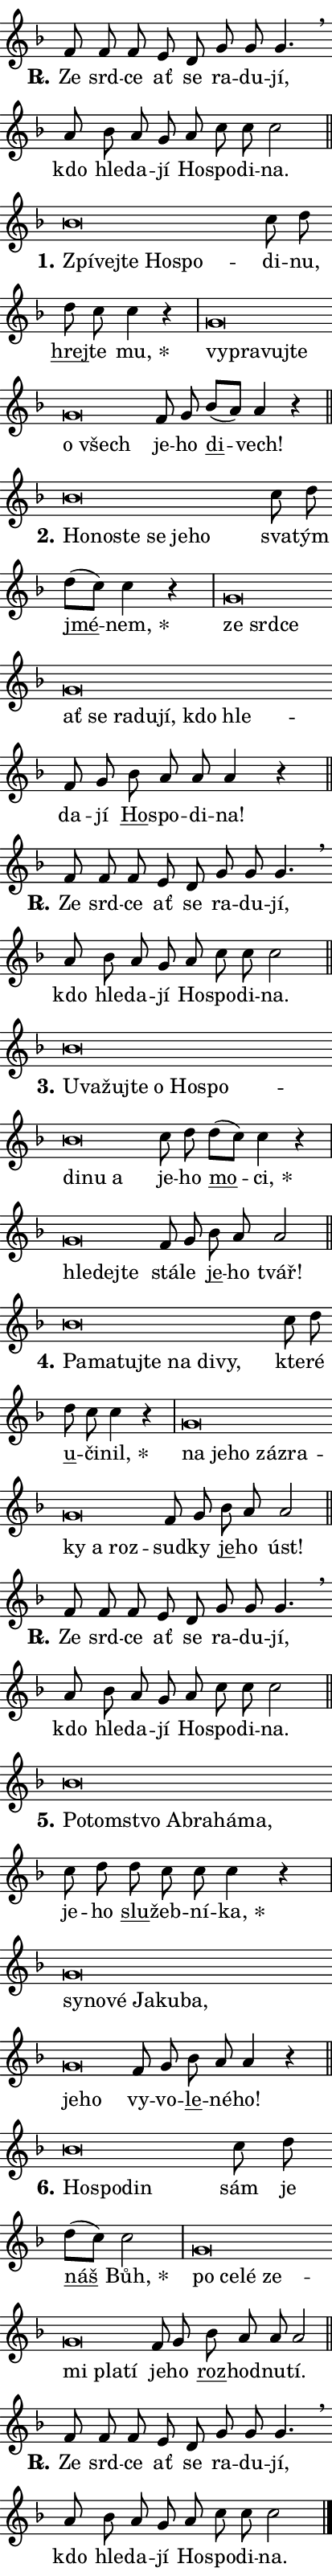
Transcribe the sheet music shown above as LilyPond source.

\version "2.24.0"
\header { tagline = "" }
\paper {
  indent = 0\cm
  top-margin = 0\cm
  right-margin = 0\cm
  bottom-margin = 0\cm
  left-margin = 0\cm
  paper-width = 7\cm
  page-breaking = #ly:one-page-breaking
  system-system-spacing.basic-distance = #11
  score-system-spacing.basic-distance = #11
  ragged-last = ##f
}


%% Author: Thomas Morley
%% https://lists.gnu.org/archive/html/lilypond-user/2020-05/msg00002.html
#(define (line-position grob)
"Returns position of @var[grob} in current system:
   @code{'start}, if at first time-step
   @code{'end}, if at last time-step
   @code{'middle} otherwise
"
  (let* ((col (ly:item-get-column grob))
         (ln (ly:grob-object col 'left-neighbor))
         (rn (ly:grob-object col 'right-neighbor))
         (col-to-check-left (if (ly:grob? ln) ln col))
         (col-to-check-right (if (ly:grob? rn) rn col))
         (break-dir-left
           (and
             (ly:grob-property col-to-check-left 'non-musical #f)
             (ly:item-break-dir col-to-check-left)))
         (break-dir-right
           (and
             (ly:grob-property col-to-check-right 'non-musical #f)
             (ly:item-break-dir col-to-check-right))))
        (cond ((eqv? 1 break-dir-left) 'start)
              ((eqv? -1 break-dir-right) 'end)
              (else 'middle))))

#(define (tranparent-at-line-position vctor)
  (lambda (grob)
  "Relying on @code{line-position} select the relevant enry from @var{vctor}.
Used to determine transparency,"
    (case (line-position grob)
      ((end) (not (vector-ref vctor 0)))
      ((middle) (not (vector-ref vctor 1)))
      ((start) (not (vector-ref vctor 2))))))

noteHeadBreakVisibility =
#(define-music-function (break-visibility)(vector?)
"Makes @code{NoteHead}s transparent relying on @var{break-visibility}"
#{
  \override NoteHead.transparent =
    #(tranparent-at-line-position break-visibility)
#})

#(define delete-ledgers-for-transparent-note-heads
  (lambda (grob)
    "Reads whether a @code{NoteHead} is transparent.
If so this @code{NoteHead} is removed from @code{'note-heads} from
@var{grob}, which is supposed to be @code{LedgerLineSpanner}.
As a result ledgers are not printed for this @code{NoteHead}"
    (let* ((nhds-array (ly:grob-object grob 'note-heads))
           (nhds-list
             (if (ly:grob-array? nhds-array)
                 (ly:grob-array->list nhds-array)
                 '()))
           ;; Relies on the transparent-property being done before
           ;; Staff.LedgerLineSpanner.after-line-breaking is executed.
           ;; This is fragile ...
           (to-keep
             (remove
               (lambda (nhd)
                 (ly:grob-property nhd 'transparent #f))
               nhds-list)))
      ;; TODO find a better method to iterate over grob-arrays, similiar
      ;; to filter/remove etc for lists
      ;; For now rebuilt from scratch
      (set! (ly:grob-object grob 'note-heads)  '())
      (for-each
        (lambda (nhd)
          (ly:pointer-group-interface::add-grob grob 'note-heads nhd))
        to-keep))))

hideNotes = {
  \noteHeadBreakVisibility #begin-of-line-visible
}
unHideNotes = {
  \noteHeadBreakVisibility #all-visible
}

% work-around for resetting accidentals
% https://lilypond.org/doc/v2.23/Documentation/notation/displaying-rhythms#unmetered-music
cadenzaMeasure = {
  \cadenzaOff
  \partial 1024 s1024
  \cadenzaOn
}

#(define-markup-command (accent layout props text) (markup?)
  "Underline accented syllable"
  (interpret-markup layout props
    #{\markup \override #'(offset . 4.3) \underline { #text }#}))

responsum = \markup \concat {
  "R" \hspace #-1.05 \path #0.1 #'((moveto 0 0.07) (lineto 0.9 0.8)) \hspace #0.05 "."
}

\layout {
    \context {
        \Staff
        \remove "Time_signature_engraver"
        \override LedgerLineSpanner.after-line-breaking = #delete-ledgers-for-transparent-note-heads
    }
    \context {
        \Voice {
            \override NoteHead.output-attributes = #'((class . "notehead"))
            \override Hairpin.height = #0.55
        }
    }
    \context {
        \Lyrics {
            \override StanzaNumber.output-attributes = #'((class . "stanzanumber"))
            \override LyricSpace.minimum-distance = #0.9
            \override LyricText.font-name = #"TeX Gyre Schola"
            \override LyricText.font-size = 1
            \override StanzaNumber.font-name = #"TeX Gyre Schola Bold"
            \override StanzaNumber.font-size = 1
        }
    }
}

% magnetic-lyrics.ily
%
%   written by
%     Jean Abou Samra <jean@abou-samra.fr>
%     Werner Lemberg <wl@gnu.org>
%
%   adapted by
%     Jiri Hon <jiri.hon@gmail.com>
%
% Version 2022-Apr-15

% https://www.mail-archive.com/lilypond-user@gnu.org/msg149350.html

#(define (Left_hyphen_pointer_engraver context)
   "Collect syllable-hyphen-syllable occurrences in lyrics and store
them in properties.  This engraver only looks to the left.  For
example, if the lyrics input is @code{foo -- bar}, it does the
following.

@itemize @bullet
@item
Set the @code{text} property of the @code{LyricHyphen} grob between
@q{foo} and @q{bar} to @code{foo}.

@item
Set the @code{left-hyphen} property of the @code{LyricText} grob with
text @q{foo} to the @code{LyricHyphen} grob between @q{foo} and
@q{bar}.
@end itemize

Use this auxiliary engraver in combination with the
@code{lyric-@/text::@/apply-@/magnetic-@/offset!} hook."
   (let ((hyphen #f)
         (text #f))
     (make-engraver
      (acknowledgers
       ((lyric-syllable-interface engraver grob source-engraver)
        (set! text grob)))
      (end-acknowledgers
       ((lyric-hyphen-interface engraver grob source-engraver)
        ;(when (not (grob::has-interface grob 'lyric-space-interface))
          (set! hyphen grob)));)
      ((stop-translation-timestep engraver)
       (when (and text hyphen)
         (ly:grob-set-object! text 'left-hyphen hyphen))
       (set! text #f)
       (set! hyphen #f)))))

#(define (lyric-text::apply-magnetic-offset! grob)
   "If the space between two syllables is less than the value in
property @code{LyricText@/.details@/.squash-threshold}, move the right
syllable to the left so that it gets concatenated with the left
syllable.

Use this function as a hook for
@code{LyricText@/.after-@/line-@/breaking} if the
@code{Left_@/hyphen_@/pointer_@/engraver} is active."
   (let ((hyphen (ly:grob-object grob 'left-hyphen #f)))
     (when hyphen
       (let ((left-text (ly:spanner-bound hyphen LEFT)))
         (when (grob::has-interface left-text 'lyric-syllable-interface)
           (let* ((common (ly:grob-common-refpoint grob left-text X))
                  (this-x-ext (ly:grob-extent grob common X))
                  (left-x-ext
                   (begin
                     ;; Trigger magnetism for left-text.
                     (ly:grob-property left-text 'after-line-breaking)
                     (ly:grob-extent left-text common X)))
                  ;; `delta` is the gap width between two syllables.
                  (delta (- (interval-start this-x-ext)
                            (interval-end left-x-ext)))
                  (details (ly:grob-property grob 'details))
                  (threshold (assoc-get 'squash-threshold details 0.2)))
             (when (< delta threshold)
               (let* (;; We have to manipulate the input text so that
                      ;; ligatures crossing syllable boundaries are not
                      ;; disabled.  For languages based on the Latin
                      ;; script this is essentially a beautification.
                      ;; However, for non-Western scripts it can be a
                      ;; necessity.
                      (lt (ly:grob-property left-text 'text))
                      (rt (ly:grob-property grob 'text))
                      (is-space (grob::has-interface hyphen 'lyric-space-interface))
                      (space (if is-space " " ""))
                      (space-markup (grob-interpret-markup grob " "))
                      (space-size (interval-length (ly:stencil-extent space-markup X)))
                      (extra-delta (if is-space space-size 0))
                      ;; Append new syllable.
                      (ltrt-space (if (and (string? lt) (string? rt))
                                (string-append lt space rt)
                                (make-concat-markup (list lt space rt))))
                      ;; Right-align `ltrt` to the right side.
                      (ltrt-space-markup (grob-interpret-markup
                               grob
                               (make-translate-markup
                                (cons (interval-length this-x-ext) 0)
                                (make-right-align-markup ltrt-space)))))
                 (begin
                   ;; Don't print `left-text`.
                   (ly:grob-set-property! left-text 'stencil #f)
                   ;; Set text and stencil (which holds all collected
                   ;; syllables so far) and shift it to the left.
                   (ly:grob-set-property! grob 'text ltrt-space)
                   (ly:grob-set-property! grob 'stencil ltrt-space-markup)
                   (ly:grob-translate-axis! grob (- (- delta extra-delta)) X))))))))))


#(define (lyric-hyphen::displace-bounds-first grob)
   ;; Make very sure this callback isn't triggered too early.
   (let ((left (ly:spanner-bound grob LEFT))
         (right (ly:spanner-bound grob RIGHT)))
     (ly:grob-property left 'after-line-breaking)
     (ly:grob-property right 'after-line-breaking)
     (ly:lyric-hyphen::print grob)))

squashThreshold = #0.4

\layout {
  \context {
    \Lyrics
    \consists #Left_hyphen_pointer_engraver
    \override LyricText.after-line-breaking =
      #lyric-text::apply-magnetic-offset!
    \override LyricHyphen.stencil = #lyric-hyphen::displace-bounds-first
    \override LyricText.details.squash-threshold = \squashThreshold
    \override LyricHyphen.minimum-distance = 0
    \override LyricHyphen.minimum-length = \squashThreshold
  }
}

squash = \override LyricText.details.squash-threshold = 9999
unSquash = \override LyricText.details.squash-threshold = \squashThreshold

left = \override LyricText.self-alignment-X = #LEFT
unLeft = \revert LyricText.self-alignment-X

starOffset = #(lambda (grob) 
                (let ((x_offset (ly:self-alignment-interface::aligned-on-x-parent grob)))
                  (if (= x_offset 0) 0 (+ x_offset 1.2))))

star = #(define-music-function (syllable)(string?)
"Append star separator at the end of a syllable"
#{
  \once \override LyricText.X-offset = #starOffset
  \lyricmode { \markup {
    #syllable
    \override #'((font-name . "TeX Gyre Schola Bold")) \hspace #0.2 \lower #0.65 \larger "*"
  } }
#})

starAccent = #(define-music-function (syllable)(string?)
"Append star separator at the end of a syllable and make accent"
#{
  \once \override LyricText.X-offset = #starOffset
  \lyricmode { \markup {
    \accent #syllable
    \override #'((font-name . "TeX Gyre Schola Bold")) \hspace #0.2 \lower #0.65 \larger "*"
  } }
#})

breath = #(define-music-function (syllable)(string?)
"Append breathing indicator at the end of a syllable"
#{
  \lyricmode { \markup { #syllable "+" } }
#})

optionalBreath = #(define-music-function (syllable)(string?)
"Append optional breathing indicator at the end of a syllable"
#{
  \lyricmode { \markup { #syllable "(+)" } }
#})


\score {
    <<
        \new Voice = "melody" { \cadenzaOn \key f \major \relative { f'8 f f e d g g g4. \breathe \bar "" a8 bes a g \bar "" a c c c2 \cadenzaMeasure \bar "||" \break } }
        \new Lyrics \lyricsto "melody" { \lyricmode { \set stanza = \responsum
Ze srd -- ce ať se ra -- du -- jí, kdo hle -- da -- jí Ho -- spo -- di -- na. } }
    >>
    \layout {}
}

\score {
    <<
        \new Voice = "melody" { \cadenzaOn \key f \major \relative { bes'\breve*1/16 \hideNotes \breve*1/16 \bar "" \breve*1/16 \bar "" \breve*1/16 \breve*1/16 \bar "" \unHideNotes c8 d \bar "" d c c4 r \cadenzaMeasure \bar "|" g\breve*1/16 \hideNotes \breve*1/16 \bar "" \breve*1/16 \bar "" \breve*1/16 \bar "" \breve*1/16 \breve*1/16 \bar "" \unHideNotes f8 g \bar "" bes[( a)] a4 r \cadenzaMeasure \bar "||" \break } }
        \new Lyrics \lyricsto "melody" { \lyricmode { \set stanza = "1."
\left Zpí -- \squash vej -- te Ho -- spo -- \unLeft \unSquash di -- nu, \markup \accent hrej -- te \star mu, \left vy -- \squash pra -- vuj -- te o všech \unLeft \unSquash je -- ho \markup \accent di -- vech! } }
    >>
    \layout {}
}

\score {
    <<
        \new Voice = "melody" { \cadenzaOn \key f \major \relative { bes'\breve*1/16 \hideNotes \breve*1/16 \bar "" \breve*1/16 \bar "" \breve*1/16 \bar "" \breve*1/16 \breve*1/16 \bar "" \unHideNotes c8 d \bar "" d[( c)] c4 r \cadenzaMeasure \bar "|" g\breve*1/16 \hideNotes \breve*1/16 \bar "" \breve*1/16 \bar "" \breve*1/16 \bar "" \breve*1/16 \bar "" \breve*1/16 \bar "" \breve*1/16 \bar "" \breve*1/16 \bar "" \breve*1/16 \breve*1/16 \bar "" \unHideNotes f8 g \bar "" bes a a a4 r \cadenzaMeasure \bar "||" \break } }
        \new Lyrics \lyricsto "melody" { \lyricmode { \set stanza = "2."
\left Ho -- \squash no -- ste se je -- ho \unLeft \unSquash sva -- tým \markup \accent jmé -- \star nem, \left ze \squash srd -- ce ať se ra -- du -- jí, kdo hle -- \unLeft \unSquash da -- jí \markup \accent Ho -- spo -- di -- na! } }
    >>
    \layout {}
}

\score {
    <<
        \new Voice = "melody" { \cadenzaOn \key f \major \relative { f'8 f f e d g g g4. \breathe \bar "" a8 bes a g \bar "" a c c c2 \cadenzaMeasure \bar "||" \break } }
        \new Lyrics \lyricsto "melody" { \lyricmode { \set stanza = \responsum
Ze srd -- ce ať se ra -- du -- jí, kdo hle -- da -- jí Ho -- spo -- di -- na. } }
    >>
    \layout {}
}

\score {
    <<
        \new Voice = "melody" { \cadenzaOn \key f \major \relative { bes'\breve*1/16 \hideNotes \breve*1/16 \bar "" \breve*1/16 \bar "" \breve*1/16 \bar "" \breve*1/16 \bar "" \breve*1/16 \bar "" \breve*1/16 \bar "" \breve*1/16 \bar "" \breve*1/16 \breve*1/16 \bar "" \unHideNotes c8 d \bar "" d[( c)] c4 r \cadenzaMeasure \bar "|" g\breve*1/16 \hideNotes \breve*1/16 \breve*1/16 \bar "" \unHideNotes f8 g \bar "" bes a a2 \cadenzaMeasure \bar "||" \break } }
        \new Lyrics \lyricsto "melody" { \lyricmode { \set stanza = "3."
\left U -- \squash va -- žuj -- te o Ho -- spo -- di -- nu a \unLeft \unSquash je -- ho \markup \accent mo -- \star ci, \left hle -- \squash dej -- te \unLeft \unSquash stá -- le \markup \accent je -- ho tvář! } }
    >>
    \layout {}
}

\score {
    <<
        \new Voice = "melody" { \cadenzaOn \key f \major \relative { bes'\breve*1/16 \hideNotes \breve*1/16 \bar "" \breve*1/16 \bar "" \breve*1/16 \bar "" \breve*1/16 \bar "" \breve*1/16 \breve*1/16 \bar "" \unHideNotes c8 d \bar "" d c c4 r \cadenzaMeasure \bar "|" g\breve*1/16 \hideNotes \breve*1/16 \bar "" \breve*1/16 \bar "" \breve*1/16 \bar "" \breve*1/16 \bar "" \breve*1/16 \bar "" \breve*1/16 \breve*1/16 \bar "" \unHideNotes f8 g \bar "" bes a a2 \cadenzaMeasure \bar "||" \break } }
        \new Lyrics \lyricsto "melody" { \lyricmode { \set stanza = "4."
\left Pa -- \squash ma -- tuj -- te na di -- vy, \unLeft \unSquash kte -- ré \markup \accent u -- či -- \star nil, \left na \squash je -- ho zá -- zra -- ky a roz -- \unLeft \unSquash sud -- ky \markup \accent je -- ho úst! } }
    >>
    \layout {}
}

\score {
    <<
        \new Voice = "melody" { \cadenzaOn \key f \major \relative { f'8 f f e d g g g4. \breathe \bar "" a8 bes a g \bar "" a c c c2 \cadenzaMeasure \bar "||" \break } }
        \new Lyrics \lyricsto "melody" { \lyricmode { \set stanza = \responsum
Ze srd -- ce ať se ra -- du -- jí, kdo hle -- da -- jí Ho -- spo -- di -- na. } }
    >>
    \layout {}
}

\score {
    <<
        \new Voice = "melody" { \cadenzaOn \key f \major \relative { bes'\breve*1/16 \hideNotes \breve*1/16 \bar "" \breve*1/16 \bar "" \breve*1/16 \bar "" \breve*1/16 \bar "" \breve*1/16 \breve*1/16 \bar "" \unHideNotes c8 d \bar "" d c c c4 r \cadenzaMeasure \bar "|" g\breve*1/16 \hideNotes \breve*1/16 \bar "" \breve*1/16 \bar "" \breve*1/16 \bar "" \breve*1/16 \bar "" \breve*1/16 \bar "" \breve*1/16 \breve*1/16 \bar "" \unHideNotes f8 g \bar "" bes a a4 r \cadenzaMeasure \bar "||" \break } }
        \new Lyrics \lyricsto "melody" { \lyricmode { \set stanza = "5."
\left Po -- \squash tom -- stvo Ab -- ra -- há -- ma, \unLeft \unSquash je -- ho \markup \accent slu -- žeb -- ní -- \star ka, \left sy -- \squash no -- vé Ja -- ku -- ba, je -- ho \unLeft \unSquash vy -- vo -- \markup \accent le -- né -- ho! } }
    >>
    \layout {}
}

\score {
    <<
        \new Voice = "melody" { \cadenzaOn \key f \major \relative { bes'\breve*1/16 \hideNotes \breve*1/16 \breve*1/16 \bar "" \unHideNotes c8 d \bar "" d[( c)] c2 \cadenzaMeasure \bar "|" g\breve*1/16 \hideNotes \breve*1/16 \bar "" \breve*1/16 \bar "" \breve*1/16 \bar "" \breve*1/16 \bar "" \breve*1/16 \breve*1/16 \bar "" \unHideNotes f8 g \bar "" bes a a a2 \cadenzaMeasure \bar "||" \break } }
        \new Lyrics \lyricsto "melody" { \lyricmode { \set stanza = "6."
\left Ho -- \squash spo -- din \unLeft \unSquash sám je \markup \accent náš \star Bůh, \left po \squash ce -- lé ze -- mi pla -- tí \unLeft \unSquash je -- ho \markup \accent roz -- hod -- nu -- tí. } }
    >>
    \layout {}
}

\score {
    <<
        \new Voice = "melody" { \cadenzaOn \key f \major \relative { f'8 f f e d g g g4. \breathe \bar "" a8 bes a g \bar "" a c c c2 \cadenzaMeasure \bar "||" \break } \bar "|." }
        \new Lyrics \lyricsto "melody" { \lyricmode { \set stanza = \responsum
Ze srd -- ce ať se ra -- du -- jí, kdo hle -- da -- jí Ho -- spo -- di -- na. } }
    >>
    \layout {}
}
